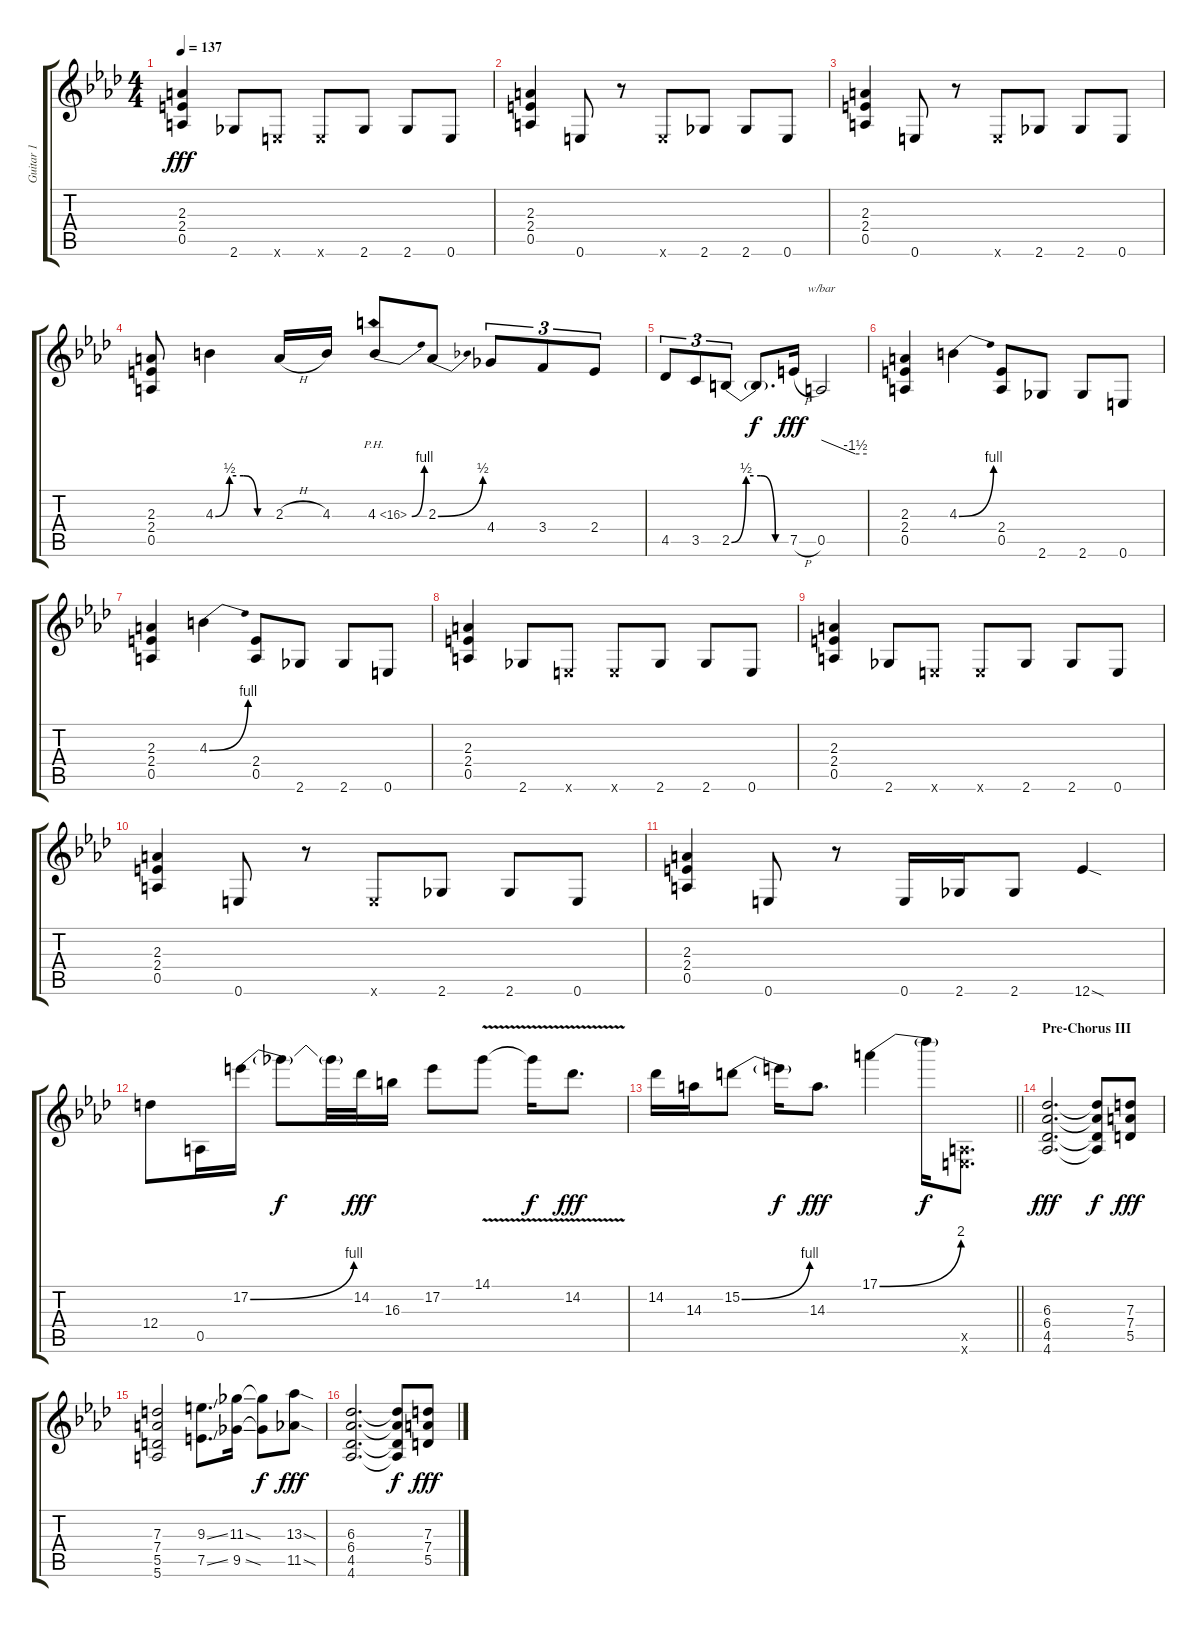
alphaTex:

\track ("Guitar 1" "Guitar 1") {instrument distortionguitar}
\staff {score tabs}
\tuning (E4 B3 G3 D3 A2 E2) {hide}
\ts (4 4)
\tempo 137
\clef g2
\ks ab
(2.3 2.4 0.5).4{dy fff} 2.6.8 0.6{x}.8 0.6{x}.8 2.6.8 2.6.8 0.6.8 |
(2.3 2.4 0.5).4 0.6.8 r.8 0.6{x}.8 2.6.8 2.6.8 0.6.8 |
(2.3 2.4 0.5).4 0.6.8 r.8 0.6{x}.8 2.6.8 2.6.8 0.6.8 |
(2.3 2.4 0.5).8 4.3{be (custom 0 0 15 2 30 2 45 0 60 0)}.4 2.3{h}.16 4.3.16 4.3{be (bend 0 0 60 4) ph 12}.8 2.3{be (bend 0 0 60 2)}.8 4.4.8{tu (3 2)} 3.4.8{tu (3 2)} 2.4.8{tu (3 2)} |
4.5.8{tu (3 2)} 3.5.8{tu (3 2)} 2.5{be (custom 0 0 15 2 30 2 45 0 60 0)}.8{tu (3 2)} 2.5{t}.8{d dy f} 7.5{h}.16{dy fff} 0.5.2{tbe (custom default 0 0 45 -6 60 -6)} |
(2.3 2.4 0.5).4 4.3{be (bend 0 0 60 4)}.4 (2.4 0.5).8 2.6.8 2.6.8 0.6.8 |
(2.3 2.4 0.5).4 4.3{be (bend 0 0 60 4)}.4 (2.4 0.5).8 2.6.8 2.6.8 0.6.8 |
(2.3 2.4 0.5).4 2.6.8 0.6{x}.8 0.6{x}.8 2.6.8 2.6.8 0.6.8 |
(2.3 2.4 0.5).4 2.6.8 0.6{x}.8 0.6{x}.8 2.6.8 2.6.8 0.6.8 |
(2.3 2.4 0.5).4 0.6.8 r.8 0.6{x}.8 2.6.8 2.6.8 0.6.8 |
(2.3 2.4 0.5).4 0.6.8 r.8 0.6.16 2.6.16 2.6.8 12.6{sod}.4 |
12.4.8 0.5.16 17.2{be (bend 0 0 60 4)}.16 17.2{t}.8{dy f} 17.2{t}.32 14.2.32{dy fff} 16.3.16 17.2.8 14.1{v}.8 14.1{t}.16{dy f} 14.2{v}.8{d dy fff} |
\barLineRight lightlight
14.2.16 14.3.16 15.2{be (bend 0 0 60 4)}.8 15.2{t}.16{dy f} 14.3.8{d dy fff} 17.1{be (bend 0 0 60 8)}.4 17.1{t}.16{dy f} (0.5{x} 0.6{x}).8{d} |
\section ("" "Pre-Chorus III")
(6.3 6.4 4.5 4.6).2{d dy fff} (6.3{t} 6.4{t} 4.5{t} 4.6{t}).8{dy f} (7.3 7.4 5.5).8{dy fff} |
(7.3 7.4 5.5 5.6).2 (9.3{ss} 7.5{ss}).8{d} (11.3{ss} 9.5{ss}).16 (11.3{t} 9.5{t}).8{dy f} (13.3{sod} 11.5{sod}).8{dy fff} |
(6.3 6.4 4.5 4.6).2{d} (6.3{t} 6.4{t} 4.5{t} 4.6{t}).8{dy f} (7.3 7.4 5.5).8{dy fff}
